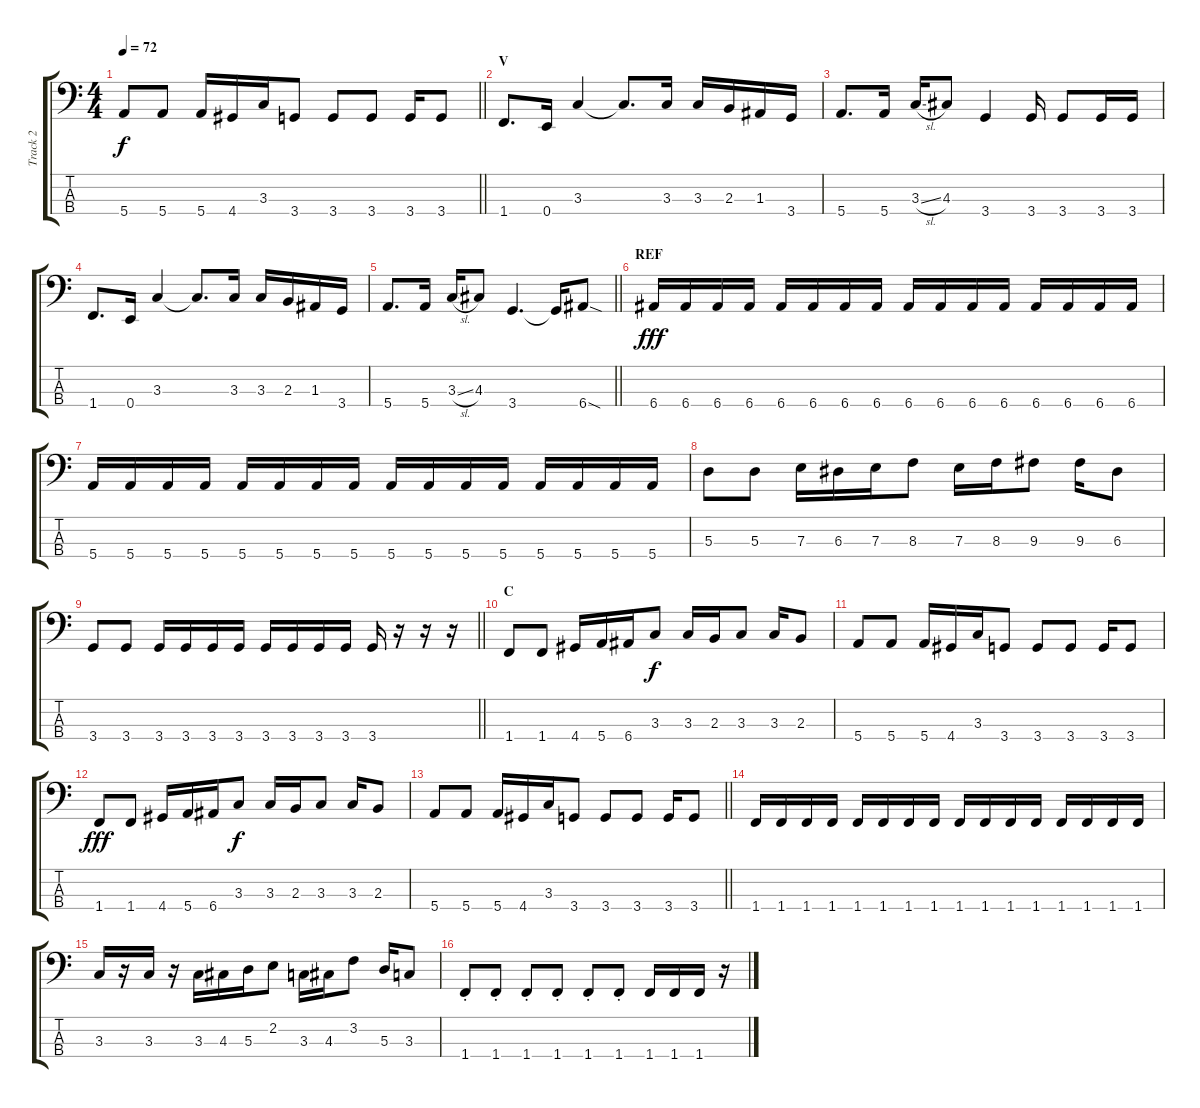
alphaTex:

\track ("Track 2" "Track 2") {instrument electricbassfinger}
\staff {score tabs}
\tuning (G2 D2 A1 E1) {hide}
\ts (4 4)
\tempo 72
\clef f4
\barLineRight lightlight
\ks c
5.4.8{dy f} 5.4.8 5.4.16 4.4.16 3.3.16 3.4.8 3.4.8 3.4.8 3.4.16 3.4.8 |
\section ("" "V")
1.4.8{d} 0.4.16 3.3.4 3.3{t}.8{d} 3.3.16 3.3.16 2.3.16 1.3.16 3.4.16 |
5.4.8{d} 5.4.16 3.3{sl}.16 4.3.8 3.4.4 3.4.16 3.4.8 3.4.16 3.4.16 |
1.4.8{d} 0.4.16 3.3.4 3.3{t}.8{d} 3.3.16 3.3.16 2.3.16 1.3.16 3.4.16 |
\barLineRight lightlight
5.4.8{d} 5.4.16 3.3{sl}.16 4.3.8 3.4.4{d} 3.4{t}.16 6.4{sod}.8 |
\section ("" "REF")
6.4.16{dy fff} 6.4.16 6.4.16 6.4.16 6.4.16 6.4.16 6.4.16 6.4.16 6.4.16 6.4.16 6.4.16 6.4.16 6.4.16 6.4.16 6.4.16 6.4.16 |
5.4.16 5.4.16 5.4.16 5.4.16 5.4.16 5.4.16 5.4.16 5.4.16 5.4.16 5.4.16 5.4.16 5.4.16 5.4.16 5.4.16 5.4.16 5.4.16 |
5.3.8 5.3.8 7.3.16 6.3.16 7.3.16 8.3.8 7.3.16 8.3.16 9.3.8 9.3.16 6.3.8 |
\barLineRight lightlight
3.4.8 3.4.8 3.4.16 3.4.16 3.4.16 3.4.16 3.4.16 3.4.16 3.4.16 3.4.16 3.4.16 r.16 r.16 r.16 |
\section ("" "C")
1.4.8 1.4.8 4.4.16 5.4.16 6.4.16 3.3.8{dy f} 3.3.16 2.3.16 3.3.8 3.3.16 2.3.8 |
5.4.8 5.4.8 5.4.16 4.4.16 3.3.16 3.4.8 3.4.8 3.4.8 3.4.16 3.4.8 |
1.4.8{dy fff} 1.4.8 4.4.16 5.4.16 6.4.16 3.3.8{dy f} 3.3.16 2.3.16 3.3.8 3.3.16 2.3.8 |
\barLineRight lightlight
5.4.8 5.4.8 5.4.16 4.4.16 3.3.16 3.4.8 3.4.8 3.4.8 3.4.16 3.4.8 |
1.4.16 1.4.16 1.4.16 1.4.16 1.4.16 1.4.16 1.4.16 1.4.16 1.4.16 1.4.16 1.4.16 1.4.16 1.4.16 1.4.16 1.4.16 1.4.16 |
3.3.16 r.16 3.3.16 r.16 3.3.16 4.3.16 5.3.16 2.2.8 3.3.16 4.3.16 3.2.8 5.3.16 3.3.8 |
1.4{st}.8 1.4{st}.8 1.4{st}.8 1.4{st}.8 1.4{st}.8 1.4{st}.8 1.4.16 1.4.16 1.4.16 r.16
